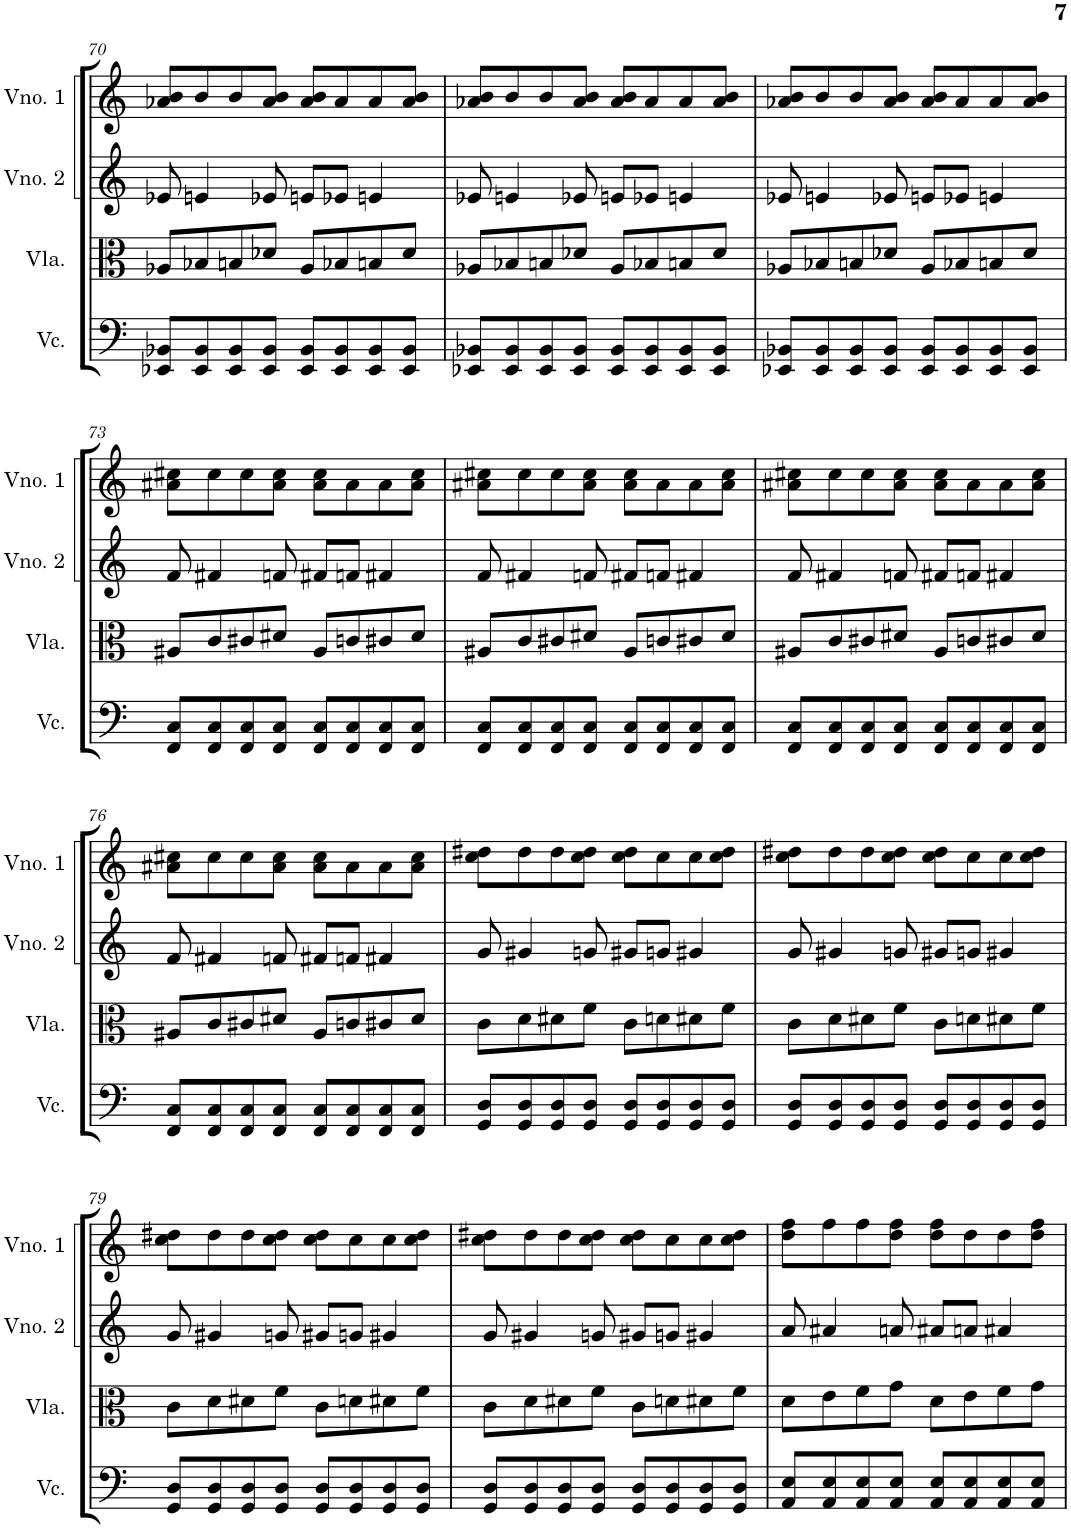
**kern	**kern	**kern	**kern
*part4	*part3	*part2	*part1
*staff4	*staff3	*staff2	*staff1
*I"Violoncelo	*I"Viola	*I"Violino 2	*I"Violino 1
*I'Vc.	*I'Vla.	*I'Vno. 2	*I'Vno. 1
!!LO:PB:g=z
*clefF4	*clefC3	*clefG2	*clefG2
*k[]	*k[]	*k[]	*k[]
*M4/4	*M4/4	*M4/4	*M4/4
=70	=70	=70	=70
8EE-X/ 8BB-X/L	8A-X/L	8e-X/	8a-X/ 8b/L
8EE-/ 8BB-/	8B-X/	4en/	8b/
8EE-/ 8BB-/	8Bn/	.	8b/
8EE-/ 8BB-/J	8d-X/J	8e-X/	8a-/ 8b/J
8EE-/ 8BB-/L	8A-/L	8en/L	8a-/ 8b/L
8EE-/ 8BB-/	8B-X/	8e-X/J	8a-/
8EE-/ 8BB-/	8Bn/	4en/	8a-/
8EE-/ 8BB-/J	8d-/J	.	8a-/ 8b/J
=71	=71	=71	=71
8EE-X/ 8BB-X/L	8A-X/L	8e-X/	8a-X/ 8b/L
8EE-/ 8BB-/	8B-X/	4en/	8b/
8EE-/ 8BB-/	8Bn/	.	8b/
8EE-/ 8BB-/J	8d-X/J	8e-X/	8a-/ 8b/J
8EE-/ 8BB-/L	8A-/L	8en/L	8a-/ 8b/L
8EE-/ 8BB-/	8B-X/	8e-X/J	8a-/
8EE-/ 8BB-/	8Bn/	4en/	8a-/
8EE-/ 8BB-/J	8d-/J	.	8a-/ 8b/J
=72	=72	=72	=72
8EE-X/ 8BB-X/L	8A-X/L	8e-X/	8a-X/ 8b/L
8EE-/ 8BB-/	8B-X/	4en/	8b/
8EE-/ 8BB-/	8Bn/	.	8b/
8EE-/ 8BB-/J	8d-X/J	8e-X/	8a-/ 8b/J
8EE-/ 8BB-/L	8A-/L	8en/L	8a-/ 8b/L
8EE-/ 8BB-/	8B-X/	8e-X/J	8a-/
8EE-/ 8BB-/	8Bn/	4en/	8a-/
8EE-/ 8BB-/J	8d-/J	.	8a-/ 8b/J
!!LO:LB:g=z
=73	=73	=73	=73
8FF/ 8C/L	8A#X/L	8f/	8a#X\ 8cc#X\L
8FF/ 8C/	8c/	4f#X/	8cc#\
8FF/ 8C/	8c#X/	.	8cc#\
8FF/ 8C/J	8d#X/J	8fn/	8a#\ 8cc#\J
8FF/ 8C/L	8A#/L	8f#X/L	8a#\ 8cc#\L
8FF/ 8C/	8cn/	8fn/J	8a#\
8FF/ 8C/	8c#X/	4f#X/	8a#\
8FF/ 8C/J	8d#/J	.	8a#\ 8cc#\J
=74	=74	=74	=74
8FF/ 8C/L	8A#X/L	8f/	8a#X\ 8cc#X\L
8FF/ 8C/	8c/	4f#X/	8cc#\
8FF/ 8C/	8c#X/	.	8cc#\
8FF/ 8C/J	8d#X/J	8fn/	8a#\ 8cc#\J
8FF/ 8C/L	8A#/L	8f#X/L	8a#\ 8cc#\L
8FF/ 8C/	8cn/	8fn/J	8a#\
8FF/ 8C/	8c#X/	4f#X/	8a#\
8FF/ 8C/J	8d#/J	.	8a#\ 8cc#\J
=75	=75	=75	=75
8FF/ 8C/L	8A#X/L	8f/	8a#X\ 8cc#X\L
8FF/ 8C/	8c/	4f#X/	8cc#\
8FF/ 8C/	8c#X/	.	8cc#\
8FF/ 8C/J	8d#X/J	8fn/	8a#\ 8cc#\J
8FF/ 8C/L	8A#/L	8f#X/L	8a#\ 8cc#\L
8FF/ 8C/	8cn/	8fn/J	8a#\
8FF/ 8C/	8c#X/	4f#X/	8a#\
8FF/ 8C/J	8d#/J	.	8a#\ 8cc#\J
!!LO:LB:g=z
=76	=76	=76	=76
8FF/ 8C/L	8A#X/L	8f/	8a#X\ 8cc#X\L
8FF/ 8C/	8c/	4f#X/	8cc#\
8FF/ 8C/	8c#X/	.	8cc#\
8FF/ 8C/J	8d#X/J	8fn/	8a#\ 8cc#\J
8FF/ 8C/L	8A#/L	8f#X/L	8a#\ 8cc#\L
8FF/ 8C/	8cn/	8fn/J	8a#\
8FF/ 8C/	8c#X/	4f#X/	8a#\
8FF/ 8C/J	8d#/J	.	8a#\ 8cc#\J
=77	=77	=77	=77
8GG/ 8D/L	8c\L	8g/	8cc\ 8dd#X\L
8GG/ 8D/	8d\	4g#X/	8dd#\
8GG/ 8D/	8d#X\	.	8dd#\
8GG/ 8D/J	8f\J	8gn/	8cc\ 8dd#\J
8GG/ 8D/L	8c\L	8g#X/L	8cc\ 8dd#\L
8GG/ 8D/	8dn\	8gn/J	8cc\
8GG/ 8D/	8d#X\	4g#X/	8cc\
8GG/ 8D/J	8f\J	.	8cc\ 8dd#\J
=78	=78	=78	=78
8GG/ 8D/L	8c\L	8g/	8cc\ 8dd#X\L
8GG/ 8D/	8d\	4g#X/	8dd#\
8GG/ 8D/	8d#X\	.	8dd#\
8GG/ 8D/J	8f\J	8gn/	8cc\ 8dd#\J
8GG/ 8D/L	8c\L	8g#X/L	8cc\ 8dd#\L
8GG/ 8D/	8dn\	8gn/J	8cc\
8GG/ 8D/	8d#X\	4g#X/	8cc\
8GG/ 8D/J	8f\J	.	8cc\ 8dd#\J
!!LO:LB:g=z
=79	=79	=79	=79
8GG/ 8D/L	8c\L	8g/	8cc\ 8dd#X\L
8GG/ 8D/	8d\	4g#X/	8dd#\
8GG/ 8D/	8d#X\	.	8dd#\
8GG/ 8D/J	8f\J	8gn/	8cc\ 8dd#\J
8GG/ 8D/L	8c\L	8g#X/L	8cc\ 8dd#\L
8GG/ 8D/	8dn\	8gn/J	8cc\
8GG/ 8D/	8d#X\	4g#X/	8cc\
8GG/ 8D/J	8f\J	.	8cc\ 8dd#\J
=80	=80	=80	=80
8GG/ 8D/L	8c\L	8g/	8cc\ 8dd#X\L
8GG/ 8D/	8d\	4g#X/	8dd#\
8GG/ 8D/	8d#X\	.	8dd#\
8GG/ 8D/J	8f\J	8gn/	8cc\ 8dd#\J
8GG/ 8D/L	8c\L	8g#X/L	8cc\ 8dd#\L
8GG/ 8D/	8dn\	8gn/J	8cc\
8GG/ 8D/	8d#X\	4g#X/	8cc\
8GG/ 8D/J	8f\J	.	8cc\ 8dd#\J
=81	=81	=81	=81
8AA/ 8E/L	8d\L	8a/	8dd\ 8ff\L
8AA/ 8E/	8e\	4a#X/	8ff\
8AA/ 8E/	8f\	.	8ff\
8AA/ 8E/J	8g\J	8an/	8dd\ 8ff\J
8AA/ 8E/L	8d\L	8a#X/L	8dd\ 8ff\L
8AA/ 8E/	8e\	8an/J	8dd\
8AA/ 8E/	8f\	4a#X/	8dd\
8AA/ 8E/J	8g\J	.	8dd\ 8ff\J
=	=	=	=
*-	*-	*-	*-
